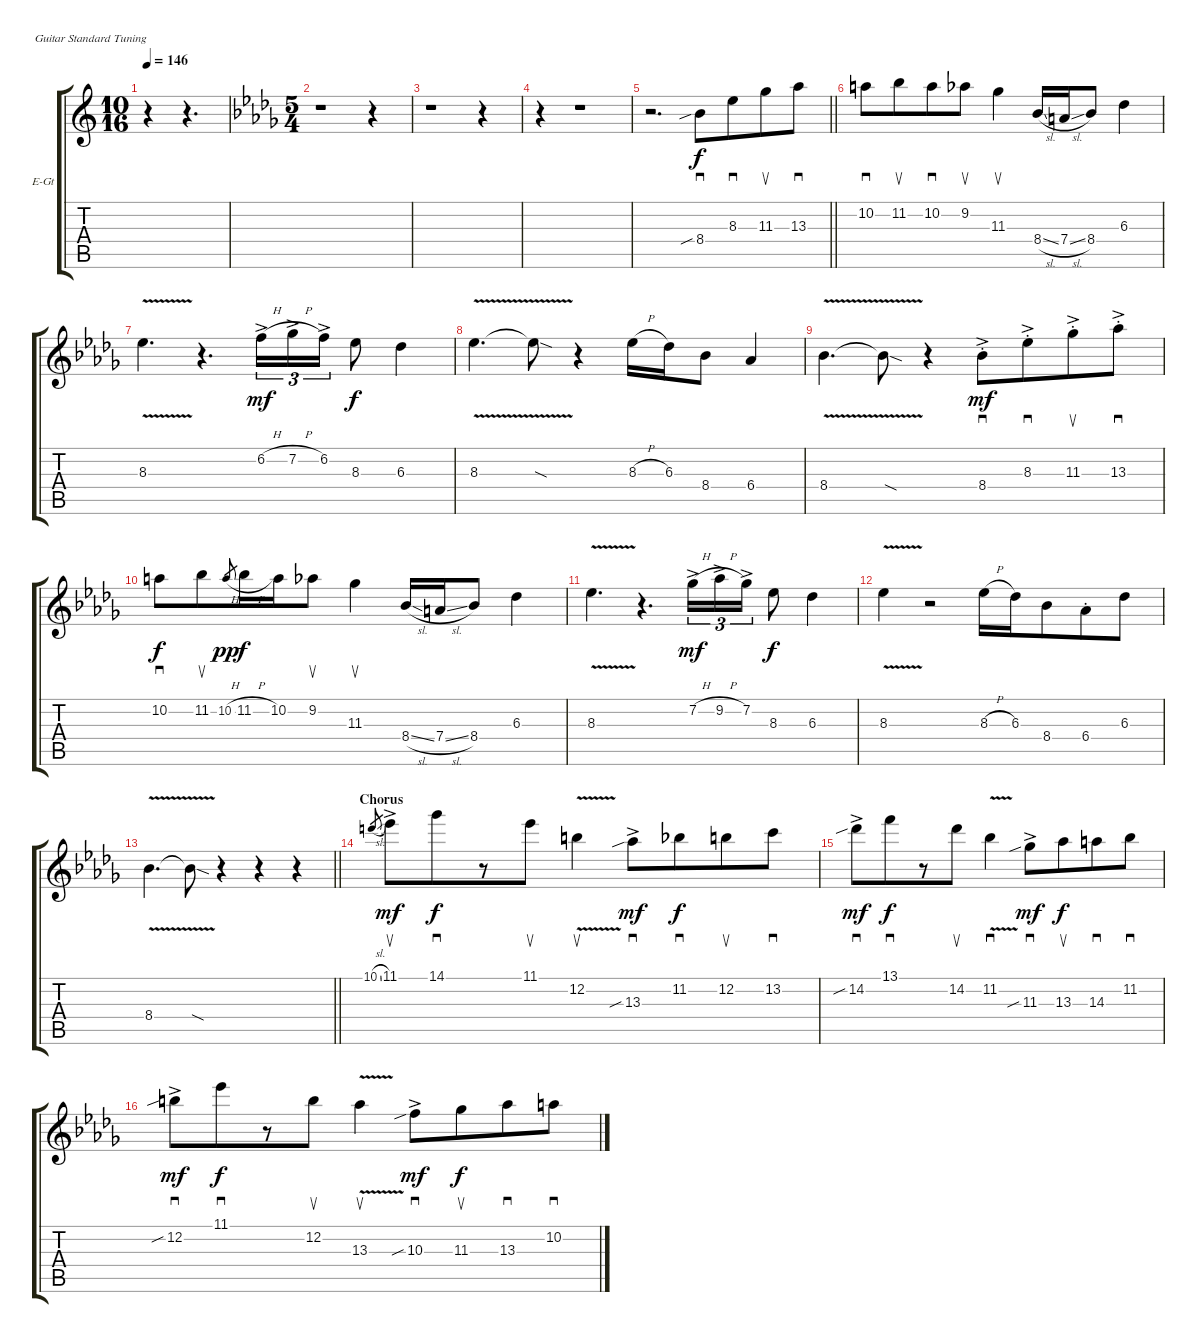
\bracketExtendMode groupsimilarinstruments
\firstSystemTrackNameOrientation horizontal
\otherSystemsTrackNameOrientation horizontal
\track ("George Benson Lead Guitar" "E-Gt") {instrument electricguitarjazz}
\staff {score tabs}
\tuning (E4 B3 G3 D3 A2 E2)
\ts (10 16)
\beaming (8 5)
\tempo 146
\clef g2
\ks c
r.4{dy f instrument electricguitarjazz} r.4{d} |
\ts (5 4)
\beaming (8 6 4)
\ks db
r.1 r.4 |
r.1 r.4 |
r.4 r.1 |
\barLineRight lightlight
r.2{d} 8.4{sib}.8{sd} 8.3.8{sd} 11.3.8{su} 13.3.8{sd} |
10.2.8{sd} 11.2.8{su} 10.2.8{sd} 9.2.8{su} 11.3.4{su} 8.4{sl}.16 7.4{sl}.16 8.4.8 6.3.4 |
8.3{v}.4{d} r.4{d} 6.2{h ac}.16{tu (3 2) dy mf} 7.2{h ac}.16{tu (3 2)} 6.2{ac}.16{tu (3 2)} 8.3.8{dy f} 6.3.4 |
8.3{v}.4{d} 8.3{v sod t}.8 r.4 8.3{h}.16 6.3.16 8.4.8 6.4.4 |
8.4{v}.4{d} 8.4{v sod t}.8 r.4 8.4{ac st}.8{sd dy mf} 8.3{ac st}.8{sd} 11.3{ac st}.8{su} 13.3{ac st}.8{sd} |
10.2.8{sd dy f} 11.2.8{su} 10.2{h}.8{gr dy pp} 11.2{h}.16{dy f} 10.2.16 9.2.8{su} 11.3.4{su} 8.4{sl}.16 7.4{sl}.16 8.4.8 6.3.4 |
8.3{v}.4{d} r.4{d} 7.2{h ac}.16{tu (3 2) dy mf} 9.2{h ac}.16{tu (3 2)} 7.2{ac}.16{tu (3 2)} 8.3.8{dy f} 6.3.4 |
8.3{v}.4 r.2 8.3{h}.16 6.3.16 8.4.8 6.4{st}.8 6.3.8 |
\barLineRight lightlight
8.4{v}.4{d} 8.4{v sod t}.8 r.4 r.4 r.4 |
\section ("" "Chorus")
10.1{sl}.8{gr} 11.1{ac}.8{su dy mf} 14.1.8{sd dy f} r.8 11.1.8{su} 12.2{v}.4{su} 13.3{sib ac}.8{sd dy mf} 11.2.8{sd dy f} 12.2.8{su} 13.2.8{sd} |
14.2{sib ac}.8{sd dy mf} 13.1.8{sd dy f} r.8 14.2.8{su} 11.2{v}.4{sd} 11.3{sib ac}.8{sd dy mf} 13.3.8{su dy f} 14.3.8{sd} 11.2.8{sd} |
12.2{sib ac}.8{sd dy mf} 11.1.8{sd dy f} r.8 12.2.8{su} 13.3{v}.4{su} 10.3{sib ac}.8{sd dy mf} 11.3.8{su dy f} 13.3.8{sd} 10.2.8{sd}
